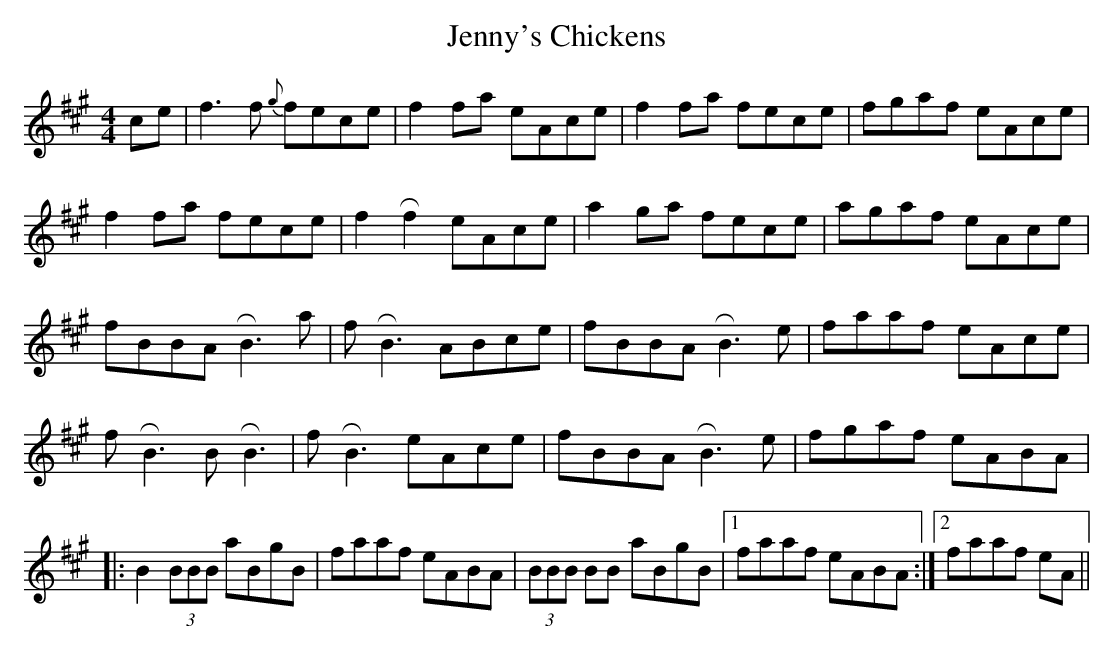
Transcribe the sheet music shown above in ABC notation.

X:1
T: Jenny's Chickens
M: 4/4
L: 1/8
K: Amaj
ce|f3f {g}fece|f2fa eAce|f2fa fece|fgaf eAce|
f2fa fece|f2!roll!f2 eAce|a2ga fece|agaf eAce|
fBBA !roll!B3a|f!roll!B3 ABce|fBBA !roll!B3e|faaf eAce|
f!roll!B3 B!roll!B3|f!roll!B3 eAce|fBBA !roll!B3e|fgaf eABA|
|:B2(3BBB aBgB|faaf eABA|(3BBB BB aBgB|1 faaf eABA:|2 faaf eA||
